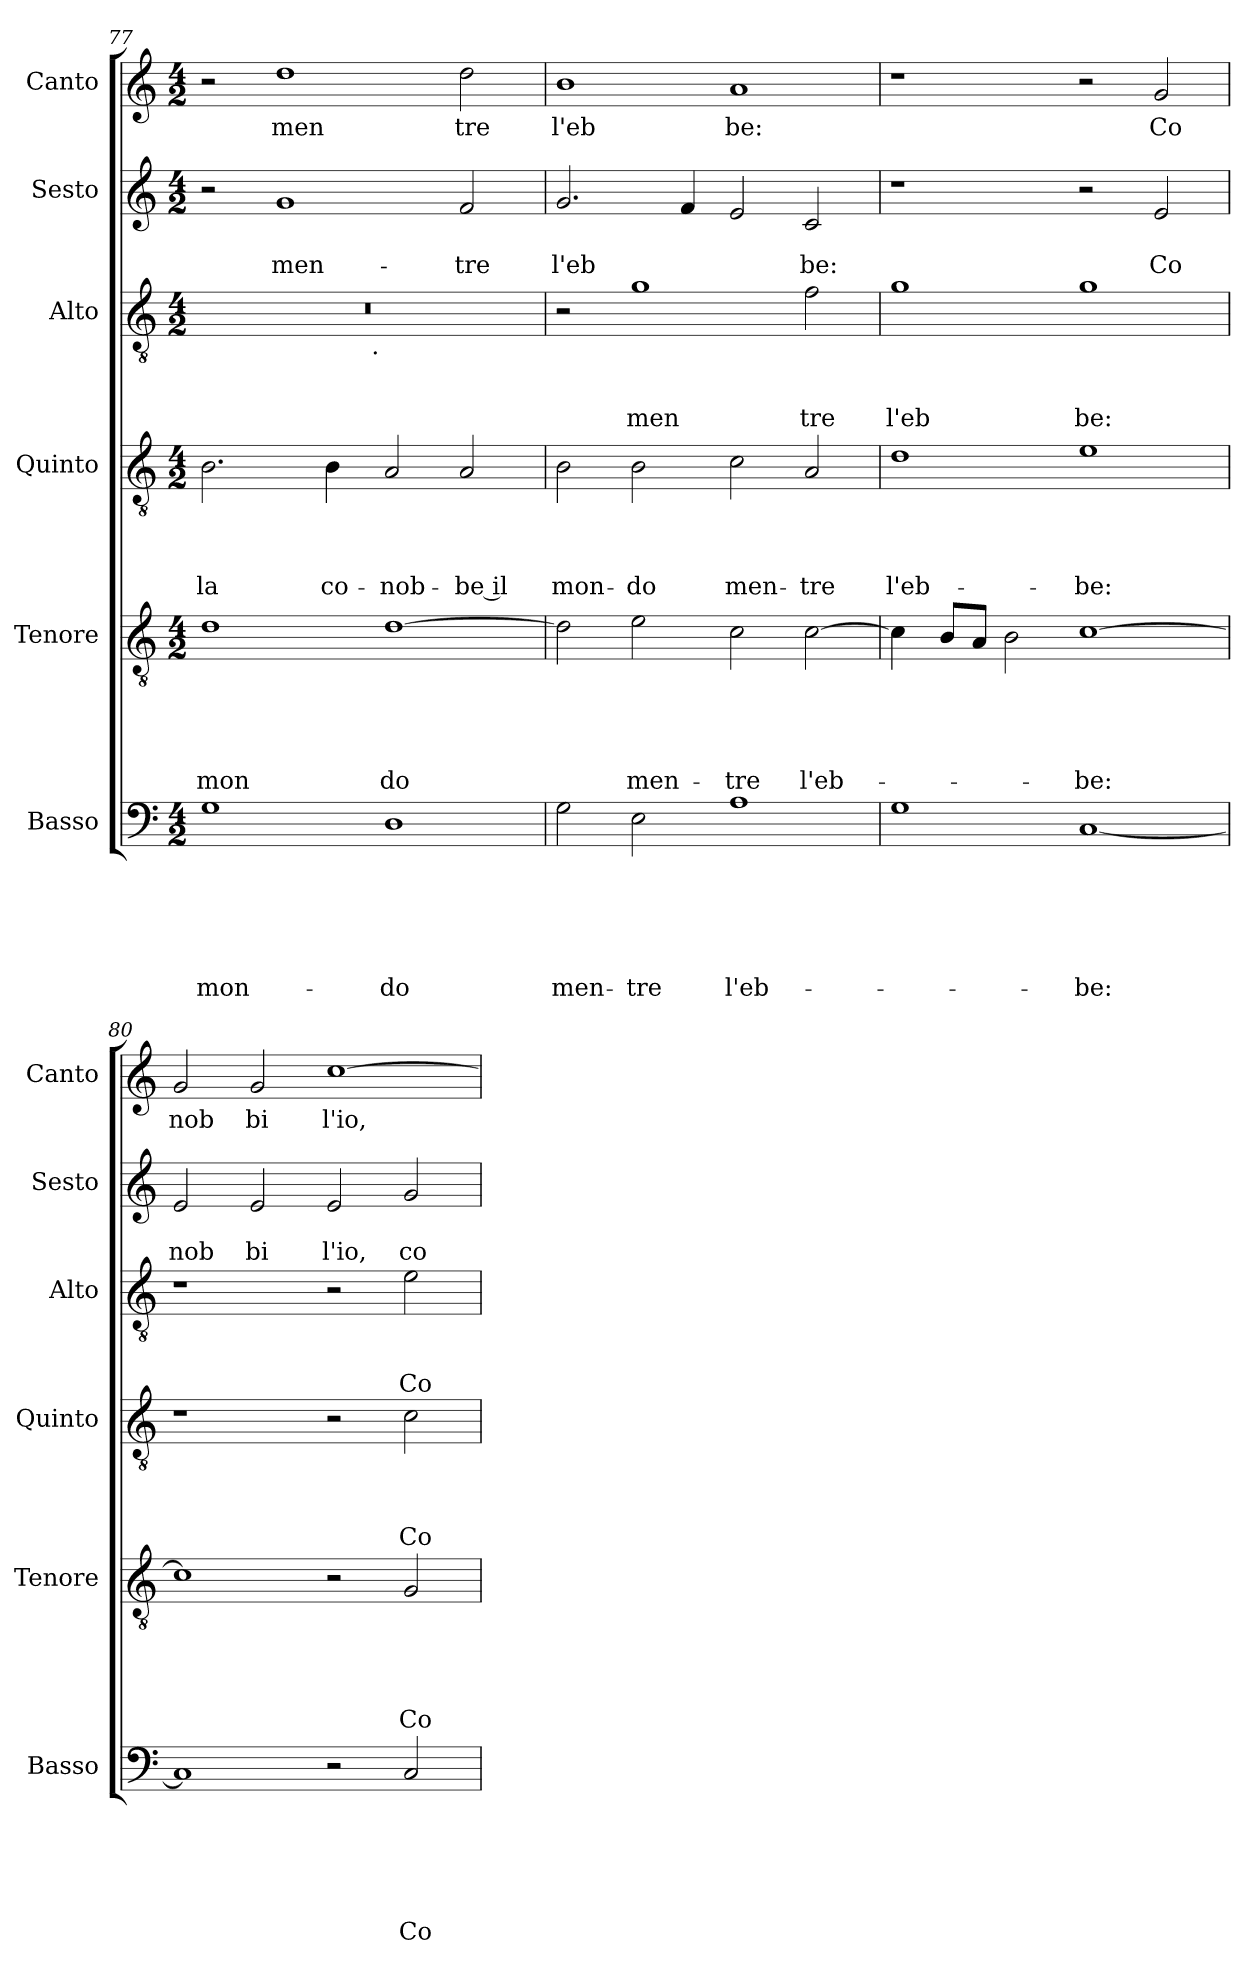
**kern	**text	**text	**text	**text	**text	**text	**kern	**text	**text	**text	**text	**text	**kern	**text	**text	**text	**text	**kern	**text	**text	**text	**kern	**text	**text	**kern	**text
*part6	*part6	*part6	*part6	*part6	*part6	*part6	*part5	*part5	*part5	*part5	*part5	*part5	*part4	*part4	*part4	*part4	*part4	*part3	*part3	*part3	*part3	*part2	*part2	*part2	*part1	*part1
*staff6	*staff6	*staff6	*staff6	*staff6	*staff6	*staff6	*staff5	*staff5	*staff5	*staff5	*staff5	*staff5	*staff4	*staff4	*staff4	*staff4	*staff4	*staff3	*staff3	*staff3	*staff3	*staff2	*staff2	*staff2	*staff1	*staff1
*I"Basso	*	*	*	*	*	*	*I"Tenore	*	*	*	*	*	*I"Quinto	*	*	*	*	*I"Alto	*	*	*	*I"Sesto	*	*	*I"Canto	*
*I'Basso	*	*	*	*	*	*	*I'Tenore	*	*	*	*	*	*I'Quinto	*	*	*	*	*I'Alto	*	*	*	*I'Sesto	*	*	*I'Canto	*
*clefF4	*	*	*	*	*	*	*clefGv2	*	*	*	*	*	*clefGv2	*	*	*	*	*clefGv2	*	*	*	*clefG2	*	*	*clefG2	*
*k[]	*	*	*	*	*	*	*k[]	*	*	*	*	*	*k[]	*	*	*	*	*k[]	*	*	*	*k[]	*	*	*k[]	*
*C:	*	*	*	*	*	*	*C:	*	*	*	*	*	*C:	*	*	*	*	*C:	*	*	*	*C:	*	*	*C:	*
*M4/2	*	*	*	*	*	*	*M4/2	*	*	*	*	*	*M4/2	*	*	*	*	*M4/2	*	*	*	*M4/2	*	*	*M4/2	*
=77	=77	=77	=77	=77	=77	=77	=77	=77	=77	=77	=77	=77	=77	=77	=77	=77	=77	=77	=77	=77	=77	=77	=77	=77	=77	=77
!	!	!	!	!	!	!LO:LY:b	!	!	!	!	!	!LO:LY:b	!	!	!	!	!LO:LY:b	!	!	!	!	!	!	!	!	!
*	*	*	*	*	*	*	*	*	*	*	*	*	*	*	*	*	*	*^	*	*	*	*	*	*	*	*
1G	.	.	.	.	.	mon-	1d	.	.	.	.	mon	2.B\	.	.	.	la	0r	2ryy	.	.	.	2r	.	.	2r	.
!	!	!	!	!	!	!	!	!	!	!	!	!	!	!	!	!	!	!	!	!	!	!	!	!	!LO:LY:b	!	!LO:LY:b
.	.	.	.	.	.	.	.	.	.	.	.	.	.	.	.	.	.	.	4...ryy	.	.	.	1g	.	men-	1dd	men
!	!	!	!	!	!	!	!	!	!	!	!	!	!	!	!	!	!LO:LY:b	!	!	!	!	!	!	!	!	!	!
.	.	.	.	.	.	.	.	.	.	.	.	.	4B\	.	.	.	co-	.	.	.	.	.	.	.	.	.	.
!	!	!	!	!	!	!	!	!	!	!	!	!	!	!	!	!	!	!	!LO:TX:b:t=.	!	!	!	!	!	!	!	!
.	.	.	.	.	.	.	.	.	.	.	.	.	.	.	.	.	.	.	1ryy	.	.	.	.	.	.	.	.
!	!	!	!	!	!	!LO:LY:b	!	!	!	!	!	!LO:LY:b	!	!	!	!	!LO:LY:b	!	!	!	!	!	!	!	!	!	!
1D	.	.	.	.	.	-do	[>1d	.	.	.	.	do	2A/	.	.	.	-nob-	.	.	.	.	.	.	.	.	.	.
!	!	!	!	!	!	!	!	!	!	!	!	!	!	!	!	!	!LO:LY:b:rj	!	!	!	!	!	!	!	!LO:LY:b	!	!LO:LY:b
.	.	.	.	.	.	.	.	.	.	.	.	.	2A/	.	.	.	-be il	.	.	.	.	.	2f/	.	-tre	2dd\	tre
.	.	.	.	.	.	.	.	.	.	.	.	.	.	.	.	.	.	.	32ryy	.	.	.	.	.	.	.	.
!!LO:PB:g=z
=78	=78	=78	=78	=78	=78	=78	=78	=78	=78	=78	=78	=78	=78	=78	=78	=78	=78	=78	=78	=78	=78	=78	=78	=78	=78	=78	=78
!	!	!	!	!	!	!LO:LY:b	!	!	!	!	!	!	!	!	!	!	!LO:LY:b	!	!	!	!	!	!	!	!LO:LY:b	!	!LO:LY:b
*	*	*	*	*	*	*	*	*	*	*	*	*	*	*	*	*	*	*v	*v	*	*	*	*	*	*	*	*
2G\	.	.	.	.	.	men-	2d\]	.	.	.	.	.	2B\	.	.	.	mon-	2r	.	.	.	2.g/	.	l'eb	1b	l'eb
!	!	!	!	!	!	!LO:LY:b	!	!	!	!	!	!LO:LY:b	!	!	!	!	!LO:LY:b	!	!	!	!LO:LY:b	!	!	!	!	!
2E\	.	.	.	.	.	-tre	2e\	.	.	.	.	men-	2B\	.	.	.	-do	1g	.	.	men	.	.	.	.	.
.	.	.	.	.	.	.	.	.	.	.	.	.	.	.	.	.	.	.	.	.	.	4f/	.	.	.	.
!	!	!	!	!	!	!LO:LY:b	!	!	!	!	!	!LO:LY:b	!	!	!	!	!LO:LY:b	!	!	!	!	!	!	!	!	!LO:LY:b
1A	.	.	.	.	.	l'eb-	2c\	.	.	.	.	-tre	2c\	.	.	.	men-	.	.	.	.	2e/	.	.	1a	be:
!	!	!	!	!	!	!	!	!	!	!	!	!LO:LY:b	!	!	!	!	!LO:LY:b	!	!	!	!LO:LY:b	!	!	!LO:LY:b	!	!
.	.	.	.	.	.	.	[>2c\	.	.	.	.	l'eb-	2A/	.	.	.	-tre	2f\	.	.	tre	2c/	.	be:	.	.
=79	=79	=79	=79	=79	=79	=79	=79	=79	=79	=79	=79	=79	=79	=79	=79	=79	=79	=79	=79	=79	=79	=79	=79	=79	=79	=79
!	!	!	!	!	!	!	!	!	!	!	!	!	!	!	!	!	!LO:LY:b	!	!	!	!LO:LY:b	!	!	!	!	!
1G	.	.	.	.	.	.	4c\]	.	.	.	.	.	1d	.	.	.	l'eb-	1g	.	.	l'eb	1r	.	.	1r	.
.	.	.	.	.	.	.	8B/L	.	.	.	.	.	.	.	.	.	.	.	.	.	.	.	.	.	.	.
.	.	.	.	.	.	.	8A/J	.	.	.	.	.	.	.	.	.	.	.	.	.	.	.	.	.	.	.
.	.	.	.	.	.	.	2B\	.	.	.	.	.	.	.	.	.	.	.	.	.	.	.	.	.	.	.
!	!	!	!	!	!	!LO:LY:b	!	!	!	!	!	!LO:LY:b	!	!	!	!	!LO:LY:b	!	!	!	!LO:LY:b	!	!	!	!	!
[<1C	.	.	.	.	.	-be:	[>1c	.	.	.	.	-be:	1e	.	.	.	-be:	1g	.	.	be:	2r	.	.	2r	.
!	!	!	!	!	!	!	!	!	!	!	!	!	!	!	!	!	!	!	!	!	!	!	!	!LO:LY:b	!	!LO:LY:b
.	.	.	.	.	.	.	.	.	.	.	.	.	.	.	.	.	.	.	.	.	.	2e/	.	Co	2g/	Co
=80	=80	=80	=80	=80	=80	=80	=80	=80	=80	=80	=80	=80	=80	=80	=80	=80	=80	=80	=80	=80	=80	=80	=80	=80	=80	=80
!	!	!	!	!	!	!	!	!	!	!	!	!	!	!	!	!	!	!	!	!	!	!	!	!LO:LY:b	!	!LO:LY:b
1C]	.	.	.	.	.	.	1c]	.	.	.	.	.	1r	.	.	.	.	1r	.	.	.	2e/	.	nob	2g/	nob
!	!	!	!	!	!	!	!	!	!	!	!	!	!	!	!	!	!	!	!	!	!	!	!	!LO:LY:b	!	!LO:LY:b
.	.	.	.	.	.	.	.	.	.	.	.	.	.	.	.	.	.	.	.	.	.	2e/	.	bi	2g/	bi
!	!	!	!	!	!	!	!	!	!	!	!	!	!	!	!	!	!	!	!	!	!	!	!	!LO:LY:b	!	!LO:LY:b
2r	.	.	.	.	.	.	2r	.	.	.	.	.	2r	.	.	.	.	2r	.	.	.	2e/	.	l'io,	[>1cc	l'io,
!	!	!	!	!	!	!LO:LY:b	!	!	!	!	!	!LO:LY:b	!	!	!	!	!LO:LY:b	!	!	!	!LO:LY:b	!	!	!LO:LY:b	!	!
2C/	.	.	.	.	.	Co-	2G/	.	.	.	.	Co-	2c\	.	.	.	Co-	2e\	.	.	Co	2g/	.	co	.	.
=	=	=	=	=	=	=	=	=	=	=	=	=	=	=	=	=	=	=	=	=	=	=	=	=	=	=
*-	*-	*-	*-	*-	*-	*-	*-	*-	*-	*-	*-	*-	*-	*-	*-	*-	*-	*-	*-	*-	*-	*-	*-	*-	*-	*-
